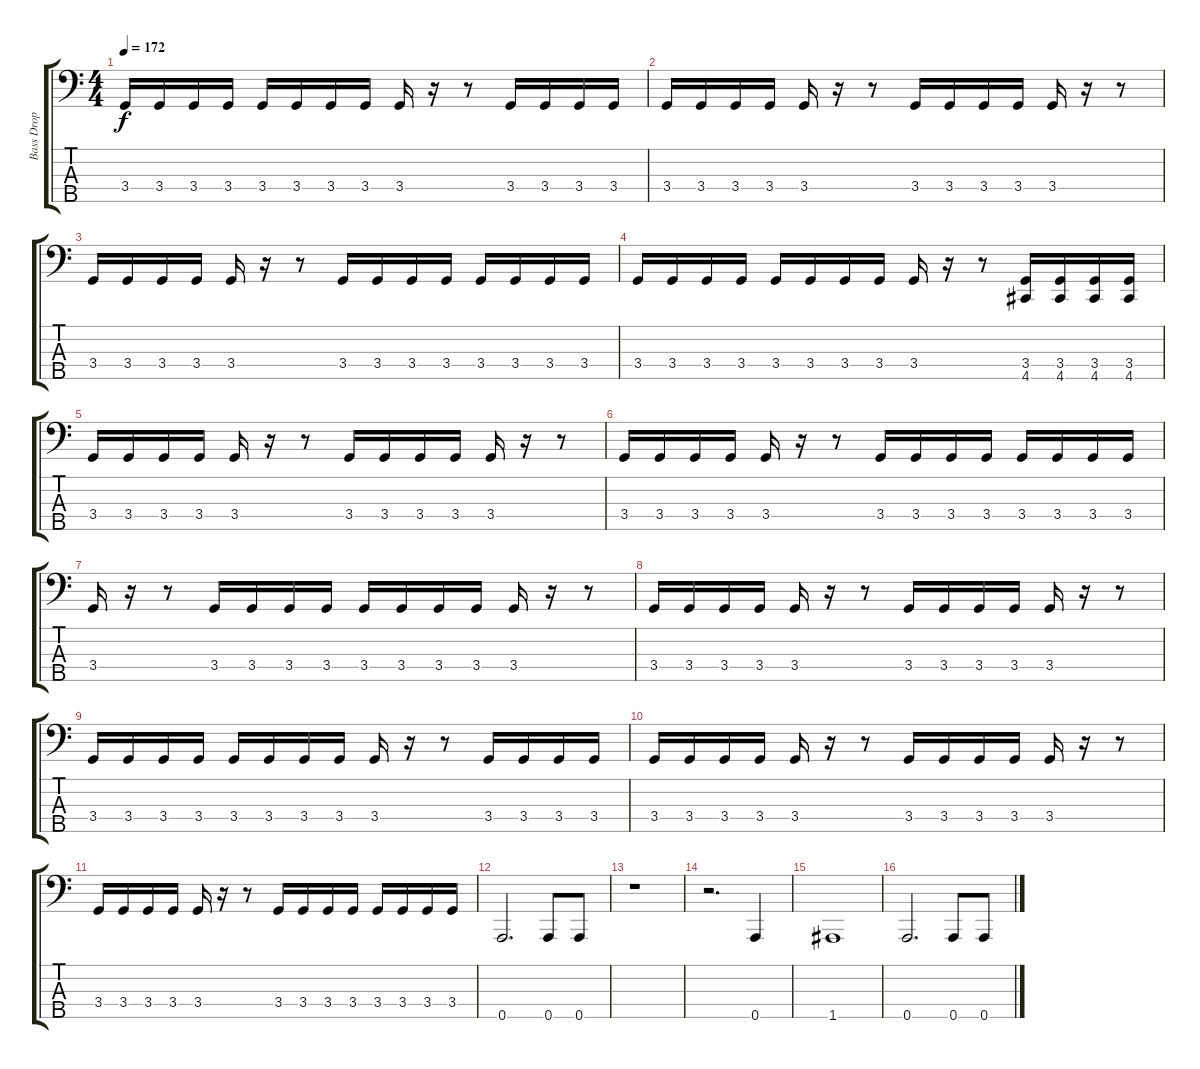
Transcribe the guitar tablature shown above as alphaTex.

\track ("Bass Drop A" "Bass Drop ") {instrument electricbasspick}
\staff {score tabs}
\tuning (G2 D2 A1 E1 A0) {hide}
\ts (4 4)
\tempo 172
\clef f4
\ks c
3.4.16{dy f} 3.4.16 3.4.16 3.4.16 3.4.16 3.4.16 3.4.16 3.4.16 3.4.16 r.16 r.8 3.4.16 3.4.16 3.4.16 3.4.16 |
3.4.16 3.4.16 3.4.16 3.4.16 3.4.16 r.16 r.8 3.4.16 3.4.16 3.4.16 3.4.16 3.4.16 r.16 r.8 |
3.4.16 3.4.16 3.4.16 3.4.16 3.4.16 r.16 r.8 3.4.16 3.4.16 3.4.16 3.4.16 3.4.16 3.4.16 3.4.16 3.4.16 |
3.4.16 3.4.16 3.4.16 3.4.16 3.4.16 3.4.16 3.4.16 3.4.16 3.4.16 r.16 r.8 (3.4 4.5).16 (3.4 4.5).16 (3.4 4.5).16 (3.4 4.5).16 |
3.4.16 3.4.16 3.4.16 3.4.16 3.4.16 r.16 r.8 3.4.16 3.4.16 3.4.16 3.4.16 3.4.16 r.16 r.8 |
3.4.16 3.4.16 3.4.16 3.4.16 3.4.16 r.16 r.8 3.4.16 3.4.16 3.4.16 3.4.16 3.4.16 3.4.16 3.4.16 3.4.16 |
3.4.16 r.16 r.8 3.4.16 3.4.16 3.4.16 3.4.16 3.4.16 3.4.16 3.4.16 3.4.16 3.4.16 r.16 r.8 |
3.4.16 3.4.16 3.4.16 3.4.16 3.4.16 r.16 r.8 3.4.16 3.4.16 3.4.16 3.4.16 3.4.16 r.16 r.8 |
3.4.16 3.4.16 3.4.16 3.4.16 3.4.16 3.4.16 3.4.16 3.4.16 3.4.16 r.16 r.8 3.4.16 3.4.16 3.4.16 3.4.16 |
3.4.16 3.4.16 3.4.16 3.4.16 3.4.16 r.16 r.8 3.4.16 3.4.16 3.4.16 3.4.16 3.4.16 r.16 r.8 |
3.4.16 3.4.16 3.4.16 3.4.16 3.4.16 r.16 r.8 3.4.16 3.4.16 3.4.16 3.4.16 3.4.16 3.4.16 3.4.16 3.4.16 |
0.5.2{d} 0.5.8 0.5.8 |
r.1 |
r.2{d} 0.5.4 |
1.5.1 |
0.5.2{d} 0.5.8 0.5.8
